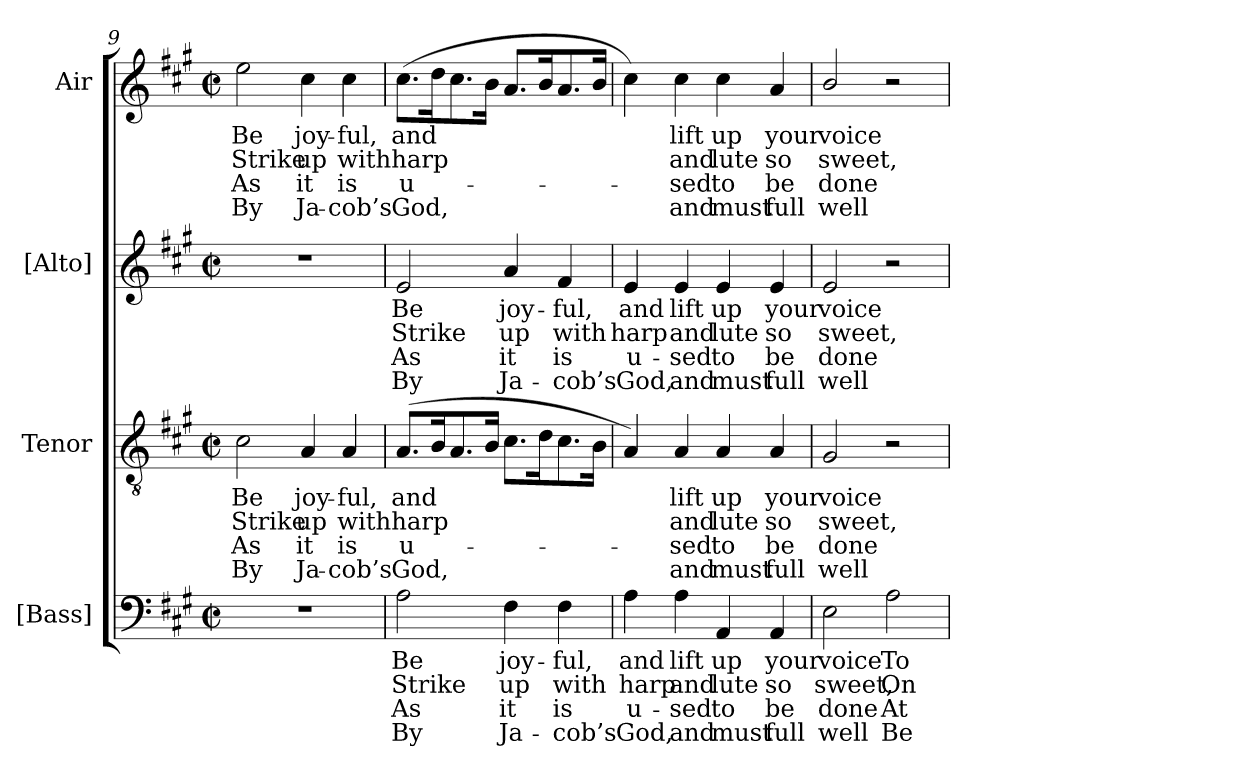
**kern	**text	**text	**text	**text	**kern	**text	**text	**text	**text	**kern	**text	**text	**text	**text	**kern	**text	**text	**text	**text
*part4	*part4	*part4	*part4	*part4	*part3	*part3	*part3	*part3	*part3	*part2	*part2	*part2	*part2	*part2	*part1	*part1	*part1	*part1	*part1
*staff4	*staff4	*staff4	*staff4	*staff4	*staff3	*staff3	*staff3	*staff3	*staff3	*staff2	*staff2	*staff2	*staff2	*staff2	*staff1	*staff1	*staff1	*staff1	*staff1
*I"[Bass]	*	*	*	*	*I"Tenor	*	*	*	*	*I"[Alto]	*	*	*	*	*I"Air	*	*	*	*
*I'B.	*	*	*	*	*I'T.	*	*	*	*	*I'A.	*	*	*	*	*	*	*	*	*
*clefF4	*	*	*	*	*clefGv2	*	*	*	*	*clefG2	*	*	*	*	*clefG2	*	*	*	*
*	*	*	*	*	*ITrd7c12	*	*	*	*	*	*	*	*	*	*	*	*	*	*
*k[f#c#g#]	*	*	*	*	*k[f#c#g#]	*	*	*	*	*k[f#c#g#]	*	*	*	*	*k[f#c#g#]	*	*	*	*
*A:	*	*	*	*	*A:	*	*	*	*	*A:	*	*	*	*	*A:	*	*	*	*
*M2/2	*	*	*	*	*M2/2	*	*	*	*	*M2/2	*	*	*	*	*M2/2	*	*	*	*
*met(c|)	*	*	*	*	*met(c|)	*	*	*	*	*met(c|)	*	*	*	*	*met(c|)	*	*	*	*
=9	=9	=9	=9	=9	=9	=9	=9	=9	=9	=9	=9	=9	=9	=9	=9	=9	=9	=9	=9
!	!	!	!	!	!	!LO:LY:b:color=#000000	!LO:LY:b:color=#000000	!LO:LY:b:color=#000000	!LO:LY:b:color=#000000	!	!	!	!	!	!	!	!	!	!
!	!	!	!	!	!	!	!	!	!	!	!	!	!	!	!	!LO:LY:b:color=#000000	!LO:LY:b:color=#000000	!LO:LY:b:color=#000000	!LO:LY:b:color=#000000
1r	.	.	.	.	2C#i\	Be	Strike	As	By	1r	.	.	.	.	2eei\	Be	Strike	As	By
!	!	!	!	!	!	!LO:LY:b:color=#000000	!LO:LY:b:color=#000000	!LO:LY:b:color=#000000	!LO:LY:b:color=#000000	!	!	!	!	!	!	!	!	!	!
!	!	!	!	!	!	!	!	!	!	!	!	!	!	!	!	!LO:LY:b:color=#000000	!LO:LY:b:color=#000000	!LO:LY:b:color=#000000	!LO:LY:b:color=#000000
.	.	.	.	.	4AAi/	joy-	up	it	Ja-	.	.	.	.	.	4cc#i\	joy-	up	it	Ja-
!	!	!	!	!	!	!LO:LY:b:color=#000000	!LO:LY:b:color=#000000	!LO:LY:b:color=#000000	!LO:LY:b:color=#000000	!	!	!	!	!	!	!	!	!	!
!	!	!	!	!	!	!	!	!	!	!	!	!	!	!	!	!LO:LY:b:color=#000000	!LO:LY:b:color=#000000	!LO:LY:b:color=#000000	!LO:LY:b:color=#000000
.	.	.	.	.	4AAi/	-ful,	with	-is	cob’s	.	.	.	.	.	4cc#i\	-ful,	with	-is	cob’s
=10	=10	=10	=10	=10	=10	=10	=10	=10	=10	=10	=10	=10	=10	=10	=10	=10	=10	=10	=10
!	!LO:LY:b:color=#000000	!LO:LY:b:color=#000000	!LO:LY:b:color=#000000	!LO:LY:b:color=#000000	!	!	!	!	!	!	!	!	!	!	!	!	!	!	!
!	!	!	!	!	!	!LO:LY:b:color=#000000	!LO:LY:b:color=#000000	!LO:LY:b:color=#000000	!LO:LY:b:color=#000000	!	!	!	!	!	!	!	!	!	!
!	!	!	!	!	!	!	!	!	!	!	!LO:LY:b:color=#000000	!LO:LY:b:color=#000000	!LO:LY:b:color=#000000	!LO:LY:b:color=#000000	!	!	!	!	!
!	!	!	!	!	!	!	!	!	!	!	!	!	!	!	!	!LO:LY:b:color=#000000	!LO:LY:b:color=#000000	!LO:LY:b:color=#000000	!LO:LY:b:color=#000000
2Ai\	Be	Strike	As	By	(8.AAi/L	and	harp	u-	-God,	2ei/	Be	Strike	As	By	(8.cc#i\L	and	harp	u-	-God,
.	.	.	.	.	16BBi/K	.	.	.	.	.	.	.	.	.	16ddi\K	.	.	.	.
.	.	.	.	.	8.AAi/	.	.	.	.	.	.	.	.	.	8.cc#i\	.	.	.	.
.	.	.	.	.	16BBi/Jk	.	.	.	.	.	.	.	.	.	16bi\Jk	.	.	.	.
!	!LO:LY:b:color=#000000	!LO:LY:b:color=#000000	!LO:LY:b:color=#000000	!LO:LY:b:color=#000000	!	!	!	!	!	!	!	!	!	!	!	!	!	!	!
!	!	!	!	!	!	!	!	!	!	!	!LO:LY:b:color=#000000	!LO:LY:b:color=#000000	!LO:LY:b:color=#000000	!LO:LY:b:color=#000000	!	!	!	!	!
4F#i\	joy-	up	it	Ja-	8.C#i\L	.	.	.	.	4ai/	joy-	up	it	Ja-	8.ai/L	.	.	.	.
.	.	.	.	.	16Di\K	.	.	.	.	.	.	.	.	.	16bi/K	.	.	.	.
!	!LO:LY:b:color=#000000	!LO:LY:b:color=#000000	!LO:LY:b:color=#000000	!LO:LY:b:color=#000000	!	!	!	!	!	!	!	!	!	!	!	!	!	!	!
!	!	!	!	!	!	!	!	!	!	!	!LO:LY:b:color=#000000	!LO:LY:b:color=#000000	!LO:LY:b:color=#000000	!LO:LY:b:color=#000000	!	!	!	!	!
4F#i\	-ful,	with	-is	cob’s	8.C#i\	.	.	.	.	4f#i/	-ful,	with	-is	cob’s	8.ai/	.	.	.	.
.	.	.	.	.	16BBi\Jk	.	.	.	.	.	.	.	.	.	16bi/Jk	.	.	.	.
=11	=11	=11	=11	=11	=11	=11	=11	=11	=11	=11	=11	=11	=11	=11	=11	=11	=11	=11	=11
!	!LO:LY:b:color=#000000	!LO:LY:b:color=#000000	!LO:LY:b:color=#000000	!LO:LY:b:color=#000000	!	!	!	!	!	!	!	!	!	!	!	!	!	!	!
!	!	!	!	!	!	!	!	!	!	!	!LO:LY:b:color=#000000	!LO:LY:b:color=#000000	!LO:LY:b:color=#000000	!LO:LY:b:color=#000000	!	!	!	!	!
4Ai\	and	harp	u-	-God,	4AAi/)	.	.	.	.	4ei/	and	harp	u-	-God,	4cc#i\)	.	.	.	.
!	!LO:LY:b:color=#000000	!LO:LY:b:color=#000000	!LO:LY:b:color=#000000	!LO:LY:b:color=#000000	!	!	!	!	!	!	!	!	!	!	!	!	!	!	!
!	!	!	!	!	!	!LO:LY:b:color=#000000	!LO:LY:b:color=#000000	!LO:LY:b:color=#000000	!LO:LY:b:color=#000000	!	!	!	!	!	!	!	!	!	!
!	!	!	!	!	!	!	!	!	!	!	!LO:LY:b:color=#000000	!LO:LY:b:color=#000000	!LO:LY:b:color=#000000	!LO:LY:b:color=#000000	!	!	!	!	!
!	!	!	!	!	!	!	!	!	!	!	!	!	!	!	!	!LO:LY:b:color=#000000	!LO:LY:b:color=#000000	!LO:LY:b:color=#000000	!LO:LY:b:color=#000000
4Ai\	lift	and	sed	and	4AAi/	lift	and	sed	and	4ei/	lift	and	sed	and	4cc#i\	lift	and	sed	and
!	!LO:LY:b:color=#000000	!LO:LY:b:color=#000000	!LO:LY:b:color=#000000	!LO:LY:b:color=#000000	!	!	!	!	!	!	!	!	!	!	!	!	!	!	!
!	!	!	!	!	!	!LO:LY:b:color=#000000	!LO:LY:b:color=#000000	!LO:LY:b:color=#000000	!LO:LY:b:color=#000000	!	!	!	!	!	!	!	!	!	!
!	!	!	!	!	!	!	!	!	!	!	!LO:LY:b:color=#000000	!LO:LY:b:color=#000000	!LO:LY:b:color=#000000	!LO:LY:b:color=#000000	!	!	!	!	!
!	!	!	!	!	!	!	!	!	!	!	!	!	!	!	!	!LO:LY:b:color=#000000	!LO:LY:b:color=#000000	!LO:LY:b:color=#000000	!LO:LY:b:color=#000000
4AAi/	up	lute	to	must	4AAi/	up	lute	to	must	4ei/	up	lute	to	must	4cc#i\	up	lute	to	must
!	!LO:LY:b:color=#000000	!LO:LY:b:color=#000000	!LO:LY:b:color=#000000	!LO:LY:b:color=#000000	!	!	!	!	!	!	!	!	!	!	!	!	!	!	!
!	!	!	!	!	!	!LO:LY:b:color=#000000	!LO:LY:b:color=#000000	!LO:LY:b:color=#000000	!LO:LY:b:color=#000000	!	!	!	!	!	!	!	!	!	!
!	!	!	!	!	!	!	!	!	!	!	!LO:LY:b:color=#000000	!LO:LY:b:color=#000000	!LO:LY:b:color=#000000	!LO:LY:b:color=#000000	!	!	!	!	!
!	!	!	!	!	!	!	!	!	!	!	!	!	!	!	!	!LO:LY:b:color=#000000	!LO:LY:b:color=#000000	!LO:LY:b:color=#000000	!LO:LY:b:color=#000000
4AAi/	your	so	be	full	4AAi/	your	so	be	full	4ei/	your	so	be	full	4ai/	your	so	be	full
=12	=12	=12	=12	=12	=12	=12	=12	=12	=12	=12	=12	=12	=12	=12	=12	=12	=12	=12	=12
!	!LO:LY:b:color=#000000	!LO:LY:b:color=#000000	!LO:LY:b:color=#000000	!LO:LY:b:color=#000000	!	!	!	!	!	!	!	!	!	!	!	!	!	!	!
!	!	!	!	!	!	!LO:LY:b:color=#000000	!LO:LY:b:color=#000000	!LO:LY:b:color=#000000	!LO:LY:b:color=#000000	!	!	!	!	!	!	!	!	!	!
!	!	!	!	!	!	!	!	!	!	!	!LO:LY:b:color=#000000	!LO:LY:b:color=#000000	!LO:LY:b:color=#000000	!LO:LY:b:color=#000000	!	!	!	!	!
!	!	!	!	!	!	!	!	!	!	!	!	!	!	!	!	!LO:LY:b:color=#000000	!LO:LY:b:color=#000000	!LO:LY:b:color=#000000	!LO:LY:b:color=#000000
2Ei\	voice	sweet,	done	well	2GG#i/	voice	sweet,	done	well	2ei/	voice	sweet,	done	well	2bi/	voice	sweet,	done	well
!	!LO:LY:b:color=#000000	!LO:LY:b:color=#000000	!LO:LY:b:color=#000000	!LO:LY:b:color=#000000	!	!	!	!	!	!	!	!	!	!	!	!	!	!	!
2Ai\	To	On	At	Be	2r	.	.	.	.	2r	.	.	.	.	2r	.	.	.	.
=	=	=	=	=	=	=	=	=	=	=	=	=	=	=	=	=	=	=	=
*-	*-	*-	*-	*-	*-	*-	*-	*-	*-	*-	*-	*-	*-	*-	*-	*-	*-	*-	*-
